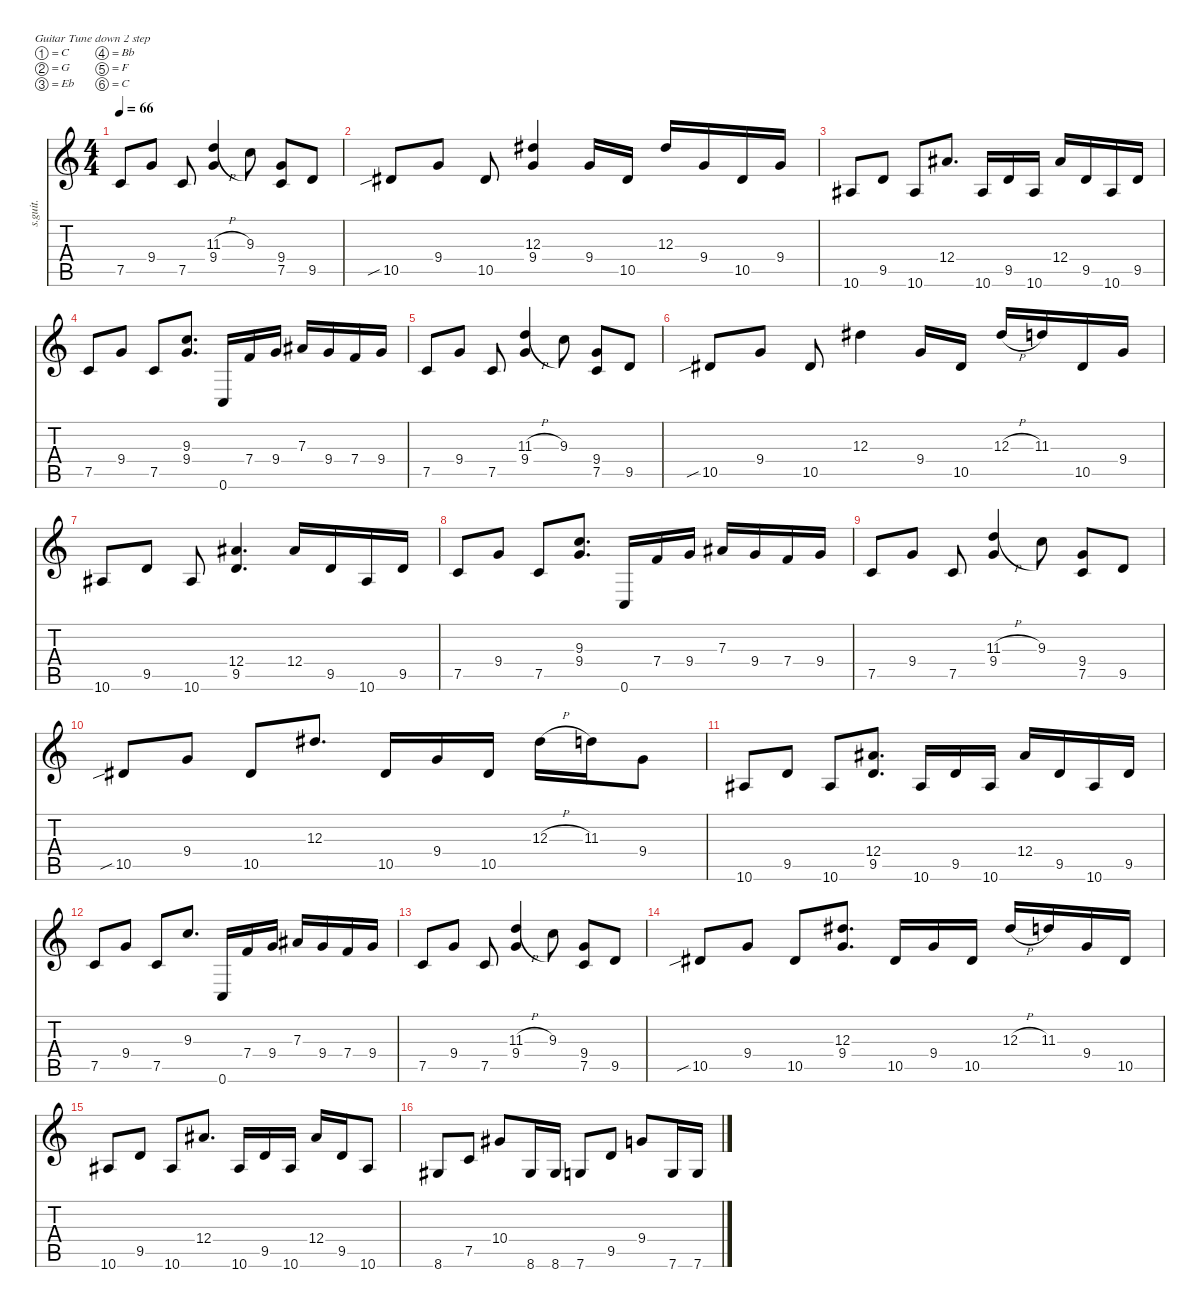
\defaultSystemsLayout 4
\hideDynamics
\bracketExtendMode nobrackets
\otherSystemsTrackNameOrientation horizontal
\track ("Steel Guitar" "s.guit.") {solo instrument acousticguitarsteel}
\staff {score tabs}
\tuning (C4 G3 Eb3 Bb2 F2 C2)
\ts (4 4)
\beaming (8 2 2 2 2)
\tempo 66
\clef g2
\ks c
7.5.8{dy mf instrument acousticguitarsteel beam Up} 9.4.8{beam Up} 7.5.8{beam Up} (9.4 11.3{h}).4{beam Up} 9.3.8{beam Down} (9.4 7.5).8{beam Up} 9.5.8{beam Up} |
10.5{sib acc #}.8{beam Up} 9.4.8{beam Up} 10.5{acc #}.8{beam Up} (12.3{acc #} 9.4).4{beam Up} 9.4.16{beam Up} 10.5{acc #}.16{beam Up} 12.3{acc #}.16{beam Up} 9.4.16{beam Up} 10.5{acc #}.16{beam Up} 9.4.16{beam Up} |
10.6{acc #}.8{beam Up} 9.5.8{beam Up} 10.6{acc #}.8{beam Up} 12.4{acc #}.8{d beam Up} 10.6{acc #}.16{beam Up} 9.5.16{beam Up} 10.6{acc #}.16{beam Up} 12.4{acc #}.16{beam Up} 9.5.16{beam Up} 10.6{acc #}.16{beam Up} 9.5.16{beam Up} |
7.5.8{beam Up} 9.4.8{beam Up} 7.5.8{beam Up} (9.4 9.3).8{d beam Up} 0.6.16{beam Up} 7.4.16{beam Up} 9.4.16{beam Up} 7.3{acc #}.16{beam Up} 9.4.16{beam Up} 7.4.16{beam Up} 9.4.16{beam Up} |
7.5.8{beam Up} 9.4.8{beam Up} 7.5.8{beam Up} (9.4 11.3{h}).4{beam Up} 9.3.8{beam Down} (9.4 7.5).8{beam Up} 9.5.8{beam Up} |
10.5{sib acc #}.8{beam Up} 9.4.8{beam Up} 10.5{acc #}.8{beam Up} 12.3{acc #}.4{beam Down} 9.4.16{beam Up} 10.5{acc #}.16{beam Up} 12.3{h acc #}.16{beam Up} 11.3.16{beam Up} 10.5{acc #}.16{beam Up} 9.4.16{beam Up} |
10.6{acc #}.8{beam Up} 9.5.8{beam Up} 10.6{acc #}.8{beam Up} (12.4{acc #} 9.5).4{d beam Up} 12.4{acc #}.16{beam Up} 9.5.16{beam Up} 10.6{acc #}.16{beam Up} 9.5.16{beam Up} |
7.5.8{beam Up} 9.4.8{beam Up} 7.5.8{beam Up} (9.4 9.3).8{d beam Up} 0.6.16{beam Up} 7.4.16{beam Up} 9.4.16{beam Up} 7.3{acc #}.16{beam Up} 9.4.16{beam Up} 7.4.16{beam Up} 9.4.16{beam Up} |
7.5.8{beam Up} 9.4.8{beam Up} 7.5.8{beam Up} (9.4 11.3{h}).4{beam Up} 9.3.8{beam Down} (9.4 7.5).8{beam Up} 9.5.8{beam Up} |
10.5{sib acc #}.8{beam Up} 9.4.8{beam Up} 10.5{acc #}.8{beam Up} 12.3{acc #}.8{d beam Up} 10.5{acc #}.16{beam Up} 9.4.16{beam Up} 10.5{acc #}.16{beam Up} 12.3{h acc #}.16{beam Down} 11.3.16{beam Down} 9.4.8{beam Down} |
10.6{acc #}.8{beam Up} 9.5.8{beam Up} 10.6{acc #}.8{beam Up} (12.4{acc #} 9.5).8{d beam Up} 10.6{acc #}.16{beam Up} 9.5.16{beam Up} 10.6{acc #}.16{beam Up} 12.4{acc #}.16{beam Up} 9.5.16{beam Up} 10.6{acc #}.16{beam Up} 9.5.16{beam Up} |
7.5.8{beam Up} 9.4.8{beam Up} 7.5.8{beam Up} 9.3.8{d beam Up} 0.6.16{beam Up} 7.4.16{beam Up} 9.4.16{beam Up} 7.3{acc #}.16{beam Up} 9.4.16{beam Up} 7.4.16{beam Up} 9.4.16{beam Up} |
7.5.8{beam Up} 9.4.8{beam Up} 7.5.8{beam Up} (9.4 11.3{h}).4{beam Up} 9.3.8{beam Down} (9.4 7.5).8{beam Up} 9.5.8{beam Up} |
10.5{sib acc #}.8{beam Up} 9.4.8{beam Up} 10.5{acc #}.8{beam Up} (12.3{acc #} 9.4).8{d beam Up} 10.5{acc #}.16{beam Up} 9.4.16{beam Up} 10.5{acc #}.16{beam Up} 12.3{h acc #}.16{beam Up} 11.3.16{beam Up} 9.4.16{beam Up} 10.5{acc #}.16{beam Up} |
10.6{acc #}.8{beam Up} 9.5.8{beam Up} 10.6{acc #}.8{beam Up} 12.4{acc #}.8{d beam Up} 10.6{acc #}.16{beam Up} 9.5.16{beam Up} 10.6{acc #}.16{beam Up} 12.4{acc #}.16{beam Up} 9.5.16{beam Up} 10.6{acc #}.8{beam Up} |
8.6{acc #}.8{beam Up} 7.5.8{beam Up} 10.4{acc #}.8{beam Up} 8.6{acc #}.16{beam Up} 8.6{acc #}.16{beam Up} 7.6.8{beam Up} 9.5.8{beam Up} 9.4.8{beam Up} 7.6.16{beam Up} 7.6.16{beam Up}
